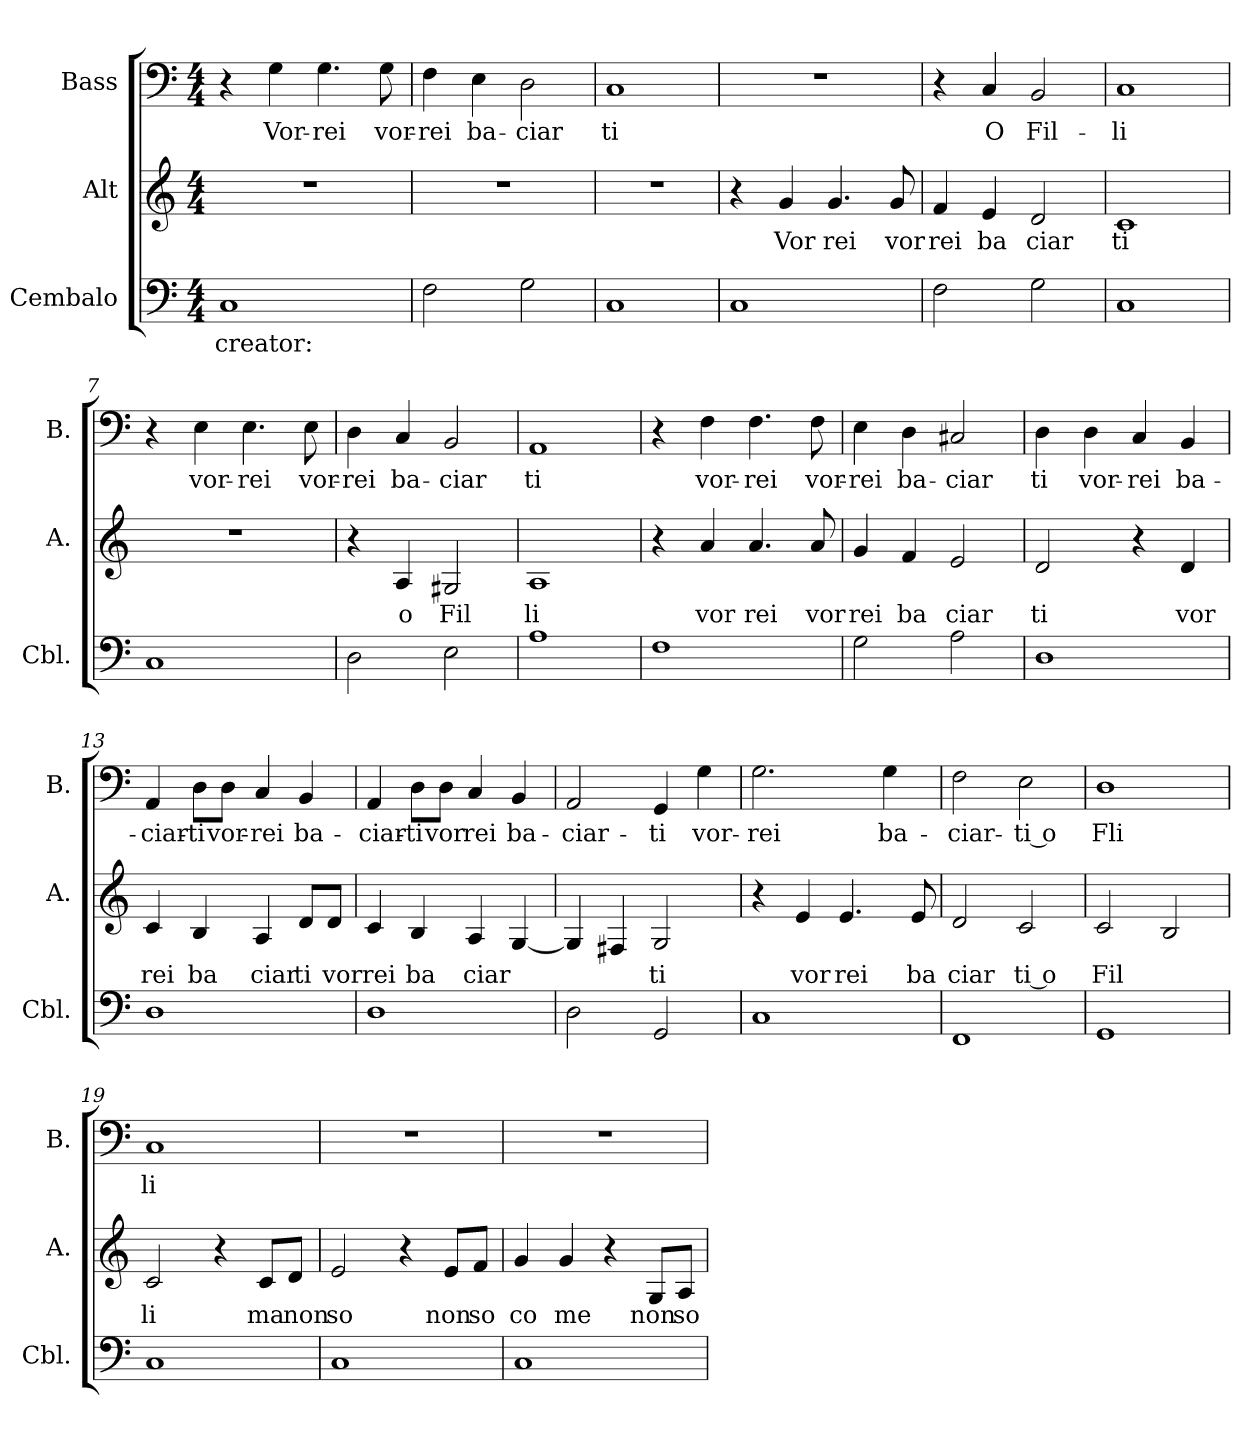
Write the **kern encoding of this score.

**kern	**text	**kern	**text	**kern	**text
*part3	*part3	*part2	*part2	*part1	*part1
*staff3	*staff3	*staff2	*staff2	*staff1	*staff1
*I"Cembalo	*	*I"Alt	*	*I"Bass	*
*I'Cbl.	*	*I'A.	*	*I'B.	*
*clefF4	*	*clefG2	*	*clefF4	*
*k[]	*	*k[]	*	*k[]	*
*M4/4	*	*M4/4	*	*M4/4	*
*MM90	*	*MM90	*	*MM90	*
=1	=1	=1	=1	=1	=1
1C	creator:	1r	.	4r	.
.	.	.	.	4G\	Vor-
.	.	.	.	4.G\	-rei
.	.	.	.	8G\	vor-
=2	=2	=2	=2	=2	=2
2F\	.	1r	.	4F\	-rei
.	.	.	.	4E\	ba-
2G\	.	.	.	2D\	-ciar
=3	=3	=3	=3	=3	=3
1C	.	1r	.	1C	ti
=4	=4	=4	=4	=4	=4
1C	.	4r	.	1r	.
.	.	4g/	Vor	.	.
.	.	4.g/	rei	.	.
.	.	8g/	vor	.	.
=5	=5	=5	=5	=5	=5
2F\	.	4f/	rei	4r	.
.	.	4e/	ba	4C/	O
2G\	.	2d/	ciar	2BB/	Fil-
=6	=6	=6	=6	=6	=6
1C	.	1c	ti	1C	-li
=7	=7	=7	=7	=7	=7
1C	.	1r	.	4r	.
.	.	.	.	4E\	vor-
.	.	.	.	4.E\	-rei
.	.	.	.	8E\	vor-
!!LO:LB:g=z
=8	=8	=8	=8	=8	=8
2D\	.	4r	.	4D\	-rei
.	.	4A/	o	4C/	ba-
2E\	.	2G#X/	Fil	2BB/	-ciar
=9	=9	=9	=9	=9	=9
1A	.	1A	li	1AA	ti
=10	=10	=10	=10	=10	=10
1F	.	4r	.	4r	.
.	.	4a/	vor	4F\	vor-
.	.	4.a/	rei	4.F\	-rei
.	.	8a/	vor	8F\	vor-
=11	=11	=11	=11	=11	=11
2G\	.	4g/	rei	4E\	-rei
.	.	4f/	ba	4D\	ba-
2A\	.	2e/	ciar	2C#X/	-ciar
=12	=12	=12	=12	=12	=12
1D	.	2d/	ti	4D\	ti
.	.	.	.	4D\	-vor-
.	.	4r	.	4C/	-rei
.	.	4d/	vor	4BB/	ba-
=13	=13	=13	=13	=13	=13
1D	.	4c/	rei	4AA/	-ciar-
.	.	4B/	ba	8D\L	-ti
.	.	.	.	8D\J	vor-
.	.	4A/	ciar	4C/	-rei
.	.	8d/L	ti	4BB/	ba-
.	.	8d/J	vor	.	.
!!LO:LB:g=z
=14	=14	=14	=14	=14	=14
1D	.	4c/	rei	4AA/	ciar-
.	.	4B/	ba	8D\L	-ti
.	.	.	.	8D\J	vor
.	.	4A/	ciar	4C/	rei
.	.	[4G/	.	4BB/	ba-
=15	=15	=15	=15	=15	=15
2D\	.	4G/]	.	2AA/	-ciar-
.	.	4F#X/	.	.	.
2GG/	.	2G/	ti	4GG/	-ti
.	.	.	.	4G\	vor-
=16	=16	=16	=16	=16	=16
1C	.	4r	.	2.G\	-rei
.	.	4e/	vor	.	.
.	.	4.e/	rei	.	.
.	.	.	.	4G\	ba-
.	.	8e/	ba	.	.
=17	=17	=17	=17	=17	=17
1FF	.	2d/	ciar	2F\	-ciar-
.	.	2c/	ti o	2E\	-ti o
=18	=18	=18	=18	=18	=18
1GG	.	2c/	Fil	1D	Fli
.	.	2B/	.	.	.
=19	=19	=19	=19	=19	=19
1C	.	2c/	li	1C	li
.	.	4r	.	.	.
.	.	8c/L	ma	.	.
.	.	8d/J	non	.	.
!!LO:PB:g=z
=20	=20	=20	=20	=20	=20
1C	.	2e/	so	1r	.
.	.	4r	.	.	.
.	.	8e/L	non	.	.
.	.	8f/J	so	.	.
=21	=21	=21	=21	=21	=21
1C	.	4g/	co	1r	.
.	.	4g/	me	.	.
.	.	4r	.	.	.
.	.	8G/L	non	.	.
.	.	8A/J	so	.	.
=	=	=	=	=	=
*-	*-	*-	*-	*-	*-
